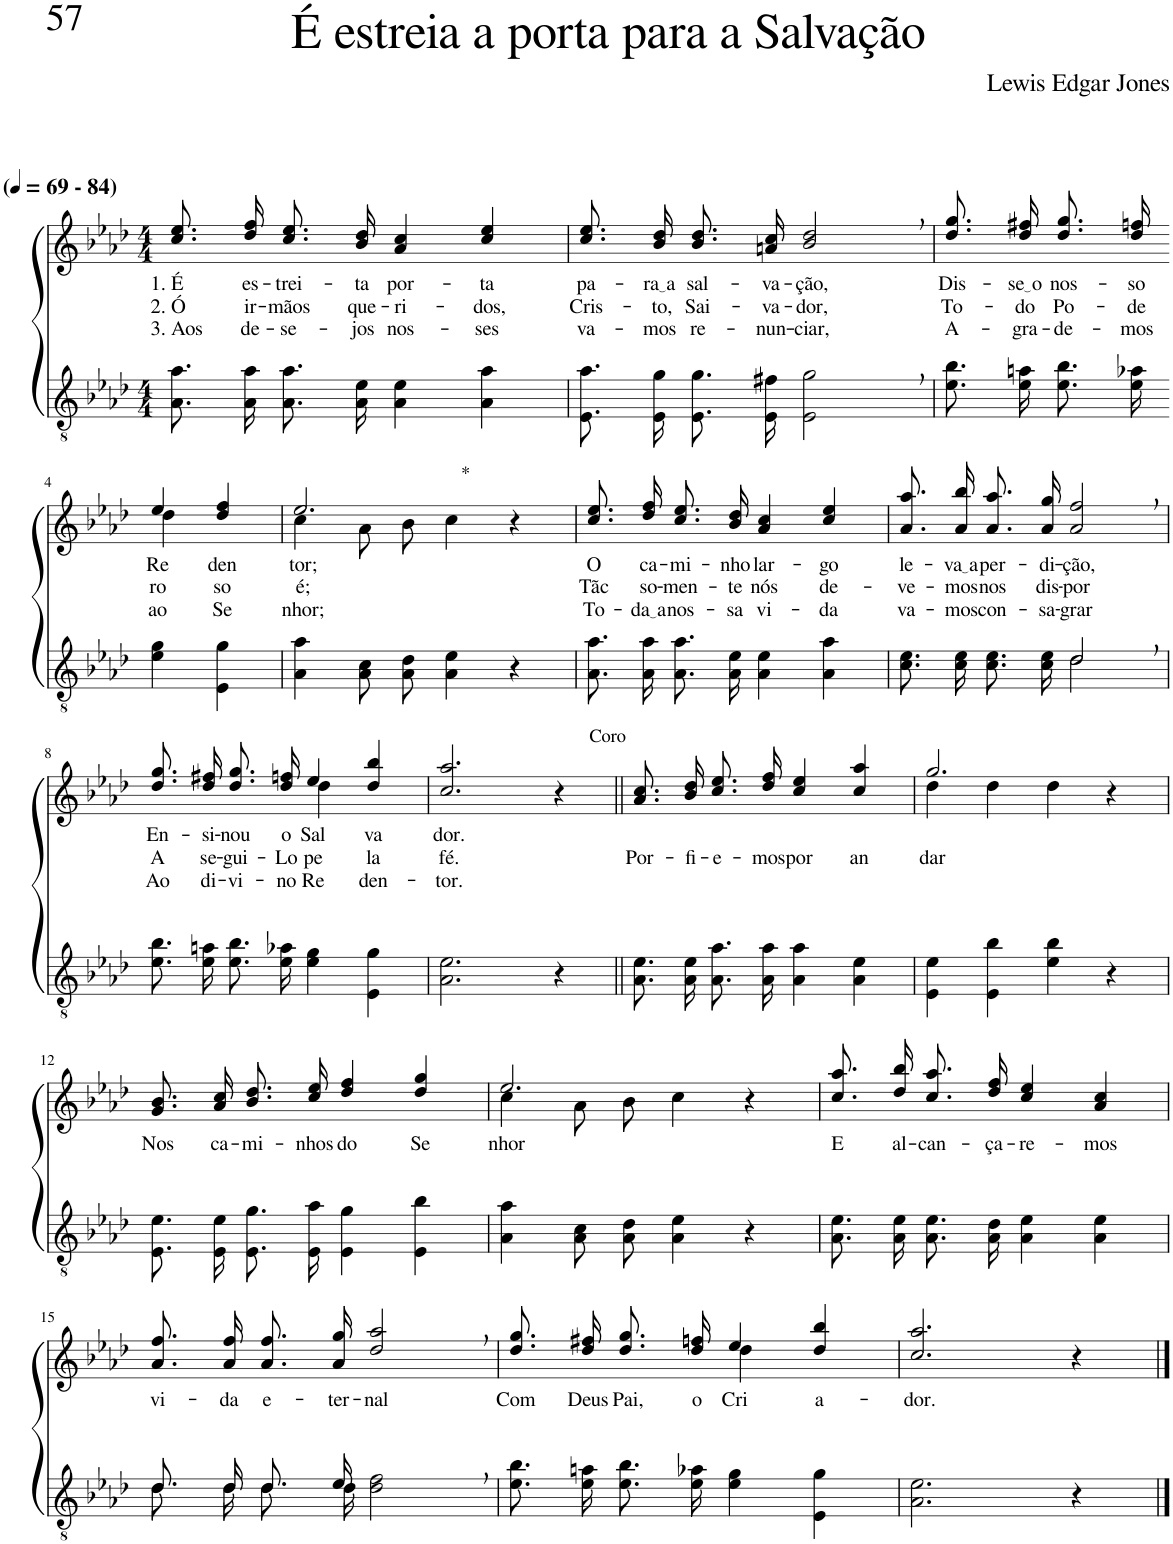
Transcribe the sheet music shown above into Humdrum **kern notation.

**kern	**kern	**text	**text	**text
*part2	*part1	*part1	*part1	*part1
*staff2	*staff1	*staff1	*staff1	*staff1
*I"Parte III e IV	*I"Parte I e II	*	*	*
*clefGv2	*clefG2	*	*	*
*Trd4c7	*Trd4c7	*	*	*
*k[b-e-a-d-]	*k[b-e-a-d-]	*	*	*
*M4/4	*M4/4	*	*	*
*MM69	*MM69	*	*	*
=1	=1	=1	=1	=1
!	!LO:TX:a:B:t=(	!	!	!
!	!LO:TX:a:B:t=- 84)	!	!	!
!	!	!LO:LY:b	!LO:LY:b	!LO:LY:b
8.A-\ 8.a-\L	8.cc\ 8.ee-\L	1. É	2. Ó	3. Aos
!	!	!LO:LY:b	!LO:LY:b	!LO:LY:b
16A-\ 16a-\Jk	16dd-\ 16ff\Jk	es-	ir-	de-
!	!	!LO:LY:b	!LO:LY:b	!LO:LY:b
8.A-\ 8.a-\L	8.cc\ 8.ee-\L	-trei-	-mãos	-se-
!	!	!LO:LY:b	!LO:LY:b	!LO:LY:b
16A-\ 16e-\Jk	16b-\ 16dd-\Jk	-ta	que-	-jos
!	!	!LO:LY:b	!LO:LY:b	!LO:LY:b
4A-\ 4e-\	4a-/ 4cc/	por-	-ri-	nos-
!	!	!LO:LY:b	!LO:LY:b	!LO:LY:b
4A-\ 4a-\	4cc/ 4ee-/	-ta	-dos,	-ses
=2	=2	=2	=2	=2
!	!	!LO:LY:b	!LO:LY:b	!LO:LY:b
8.E-\ 8.a-\L	8.cc\ 8.ee-\L	pa-	Cris-	va-
!	!	!LO:LY:b	!LO:LY:b	!LO:LY:b
16E-\ 16g\Jk	16b-\ 16dd-\Jk	ra a	-to,	-mos
!	!	!LO:LY:b	!LO:LY:b	!LO:LY:b
8.E-\ 8.g\L	8.b-\ 8.dd-\L	sal-	Sai-	re-
!	!	!LO:LY:b	!LO:LY:b	!LO:LY:b
16E-\ 16f#X\Jk	16an\ 16cc\Jk	-va-	-va-	-nun-
!	!	!LO:LY:b	!LO:LY:b	!LO:LY:b
2E-\, 2g\,	2b-/, 2dd-/,	-ção,	-dor,	-ciar,
=3	=3	=3	=3	=3
!	!	!LO:LY:b	!LO:LY:b	!LO:LY:b
8.e-\ 8.b-\L	8.dd-\ 8.gg\L	Dis-	To-	A-
!	!	!LO:LY:b	!LO:LY:b	!LO:LY:b
16e-\ 16an\Jk	16dd-\ 16ff#X\Jk	se o	-do	-gra-
!	!	!LO:LY:b	!LO:LY:b	!LO:LY:b
8.e-\ 8.b-\L	8.dd-\ 8.gg\L	nos-	Po-	-de-
!	!	!LO:LY:b	!LO:LY:b	!LO:LY:b
16e-\ 16a-X\Jk	16dd-\ 16ffn\Jk	-so	-de-	-mos
!!LO:LB:g=z
=4-	=4-	=4-	=4-	=4-
*	*^	*	*	*
!	!	!	!LO:LY:b	!LO:LY:b	!LO:LY:b
4e-\ 4g\	4ee-/	4dd-\	Re-	-ro-	ao
!	!	!	!LO:LY:b	!LO:LY:b	!LO:LY:b
4E-\ 4g\	4dd-/ 4ff/	4ryy	-den-	-so	Se-
=5	=5	=5	=5	=5	=5
!	!	!	!LO:LY:b	!LO:LY:b	!LO:LY:b
4A-\ 4a-\	2.ee-/	4cc\	-tor;	é;	-nhor;
8A-\ 8c\L	.	8a-\L	.	.	.
8A-\ 8d-\J	.	8b-\J	.	.	.
!	!	!LO:TX:a:t=*	!	!	!
4A-\ 4e-\	.	4cc\	.	.	.
4r	4r	4ryy	.	.	.
=6	=6	=6	=6	=6	=6
!	!	!	!LO:LY:b	!LO:LY:b	!LO:LY:b
*	*v	*v	*	*	*
8.A-\ 8.a-\L	8.cc\ 8.ee-\L	O	Tãc	To-
!	!	!LO:LY:b	!LO:LY:b	!LO:LY:b
16A-\ 16a-\Jk	16dd-\ 16ff\Jk	ca-	so-	da a
!	!	!LO:LY:b	!LO:LY:b	!LO:LY:b
8.A-\ 8.a-\L	8.cc\ 8.ee-\L	-mi-	-men-	nos-
!	!	!LO:LY:b	!LO:LY:b	!LO:LY:b
16A-\ 16e-\Jk	16b-\ 16dd-\Jk	-nho	-te	-sa
!	!	!LO:LY:b	!LO:LY:b	!LO:LY:b
4A-\ 4e-\	4a-/ 4cc/	lar-	nós	vi-
!	!	!LO:LY:b	!LO:LY:b	!LO:LY:b
4A-\ 4a-\	4cc/ 4ee-/	-go	de-	-da
=7	=7	=7	=7	=7
*^	*	*	*	*
!	!	!	!LO:LY:b	!LO:LY:b	!LO:LY:b
2ryy	8.c\ 8.e-\L	8.a-\ 8.aa-\L	le-	-ve-	va-
!	!	!	!LO:LY:b	!LO:LY:b	!LO:LY:b
.	16c\ 16e-\Jk	16a-\ 16bb-\Jk	va a	-mos	-mos
!	!	!	!LO:LY:b	!LO:LY:b	!LO:LY:b
.	8.c\ 8.e-\L	8.a-\ 8.aa-\L	per-	nos	con-
!	!	!	!LO:LY:b	!LO:LY:b	!LO:LY:b
.	16c\ 16e-\Jk	16a-\ 16gg\Jk	-di-	dis-	-sa-
!	!	!	!LO:LY:b	!LO:LY:b	!LO:LY:b
2d-,/	2d-\	2a-/, 2ff/,	-ção,	-por	-grar
!!LO:LB:g=z
=8	=8	=8	=8	=8	=8
!	!	!	!LO:LY:b	!LO:LY:b	!LO:LY:b
*v	*v	*^	*	*	*
8.e-\ 8.b-\L	8.dd-\ 8.gg\L	2ryy	En-	A	Ao
!	!	!	!LO:LY:b	!LO:LY:b	!LO:LY:b
16e-\ 16an\Jk	16dd-\ 16ff#X\Jk	.	-si-	se-	di-
!	!	!	!LO:LY:b	!LO:LY:b	!LO:LY:b
8.e-\ 8.b-\L	8.dd-\ 8.gg\L	.	-nou	-gui-	-vi-
!	!	!	!LO:LY:b	!LO:LY:b	!LO:LY:b
16e-\ 16a-X\Jk	16dd-\ 16ffn\Jk	.	o	-Lo	-no
!	!	!	!LO:LY:b	!LO:LY:b	!LO:LY:b
4e-\ 4g\	4ee-/	4dd-\	Sal-	pe-	Re-
!	!	!	!LO:LY:b	!LO:LY:b	!LO:LY:b
4E-\ 4g\	4dd-/ 4bb-/	4ryy	-va	-la	-den-
=9	=9	=9	=9	=9	=9
!	!	!	!LO:LY:b	!LO:LY:b	!LO:LY:b
*	*v	*v	*	*	*
2.A-\ 2.e-\	2.cc/ 2.aa-/	dor.	fé.	-tor.
!	!LO:TX:a:t=Coro	!	!	!
4r	4r	.	.	.
=10||	=10||	=10||	=10||	=10||
!	!	!	!LO:LY:b	!
8.A-\ 8.e-\L	8.a-\ 8.cc\L	.	Por-	.
!	!	!	!LO:LY:b	!
16A-\ 16e-\Jk	16b-\ 16dd-\Jk	.	-fi-	.
!	!	!	!LO:LY:b	!
8.A-\ 8.a-\L	8.cc\ 8.ee-\L	.	-e-	.
!	!	!	!LO:LY:b	!
16A-\ 16a-\Jk	16dd-\ 16ff\Jk	.	-mos	.
!	!	!	!LO:LY:b	!
4A-\ 4a-\	4cc/ 4ee-/	.	por	.
!	!	!	!LO:LY:b	!
4A-\ 4e-\	4cc/ 4aa-/	.	an-	.
=11	=11	=11	=11	=11
*	*^	*	*	*
!	!	!	!	!LO:LY:b	!
4E-\ 4e-\	2.gg/	4dd-\	.	-dar	.
4E-\ 4b-\	.	4dd-\	.	.	.
4e-\ 4b-\	.	4dd-\	.	.	.
4r	4r	4ryy	.	.	.
!!LO:LB:g=z
=12	=12	=12	=12	=12	=12
!	!	!	!LO:LY:b	!	!
*	*v	*v	*	*	*
8.E-/ 8.e-/L	8.g/ 8.b-/L	Nos	.	.
!	!	!LO:LY:b	!	!
16E-/ 16e-/Jk	16a-/ 16cc/Jk	ca-	.	.
!	!	!LO:LY:b	!	!
8.E-\ 8.g\L	8.b-\ 8.dd-\L	-mi-	.	.
!	!	!LO:LY:b	!	!
16E-\ 16a-\Jk	16cc\ 16ee-\Jk	-nhos	.	.
!	!	!LO:LY:b	!	!
4E-\ 4g\	4dd-/ 4ff/	do	.	.
!	!	!LO:LY:b	!	!
4E-\ 4b-\	4dd-/ 4gg/	Se-	.	.
=13	=13	=13	=13	=13
*	*^	*	*	*
!	!	!	!LO:LY:b	!	!
4A-\ 4a-\	2.ee-/	4cc\	-nhor	.	.
8A-\ 8c\L	.	8a-\L	.	.	.
8A-\ 8d-\J	.	8b-\J	.	.	.
4A-\ 4e-\	.	4cc\	.	.	.
4r	4r	4ryy	.	.	.
=14	=14	=14	=14	=14	=14
!	!	!	!LO:LY:b	!	!
*	*v	*v	*	*	*
8.A-\ 8.e-\L	8.cc\ 8.aa-\L	E	.	.
!	!	!LO:LY:b	!	!
16A-\ 16e-\Jk	16dd-\ 16bb-\Jk	al-	.	.
!	!	!LO:LY:b	!	!
8.A-\ 8.e-\L	8.cc\ 8.aa-\L	-can-	.	.
!	!	!LO:LY:b	!	!
16A-\ 16d-\Jk	16dd-\ 16ff\Jk	-ça-	.	.
!	!	!LO:LY:b	!	!
4A-\ 4e-\	4cc/ 4ee-/	-re-	.	.
!	!	!LO:LY:b	!	!
4A-\ 4e-\	4a-/ 4cc/	-mos	.	.
!!LO:LB:g=z
=15	=15	=15	=15	=15
*^	*	*	*	*
!	!	!	!LO:LY:b	!	!
8.d-/L	8.d-\L	8.a-\ 8.ff\L	vi-	.	.
!	!	!	!LO:LY:b	!	!
16d-/Jk	16d-\Jk	16a-\ 16ff\Jk	-da	.	.
!	!	!	!LO:LY:b	!	!
8.d-/L	8.d-\L	8.a-\ 8.ff\L	e-	.	.
!	!	!	!LO:LY:b	!	!
16e-/Jk	16d-\Jk	16a-\ 16gg\Jk	-ter-	.	.
!	!	!	!LO:LY:b	!	!
2d-\, 2f\,	2ryy	2dd-/, 2aa-/,	-nal	.	.
=16	=16	=16	=16	=16	=16
!	!	!	!LO:LY:b	!	!
*v	*v	*^	*	*	*
8.e-\ 8.b-\L	8.dd-\ 8.gg\L	2ryy	Com	.	.
!	!	!	!LO:LY:b	!	!
16e-\ 16an\Jk	16dd-\ 16ff#X\Jk	.	Deus	.	.
!	!	!	!LO:LY:b	!	!
8.e-\ 8.b-\L	8.dd-\ 8.gg\L	.	Pai,	.	.
!	!	!	!LO:LY:b	!	!
16e-\ 16a-X\Jk	16dd-\ 16ffn\Jk	.	o	.	.
!	!	!	!LO:LY:b	!	!
4e-\ 4g\	4ee-/	4dd-\	Cri	.	.
!	!	!	!LO:LY:b	!	!
4E-\ 4g\	4dd-/ 4bb-/	4ryy	a-	.	.
=17	=17	=17	=17	=17	=17
!	!	!	!LO:LY:b	!	!
*	*v	*v	*	*	*
2.A-\ 2.e-\	2.cc/ 2.aa-/	-dor.	.	.
4r	4r	.	.	.
==	==	==	==	==
*-	*-	*-	*-	*-
